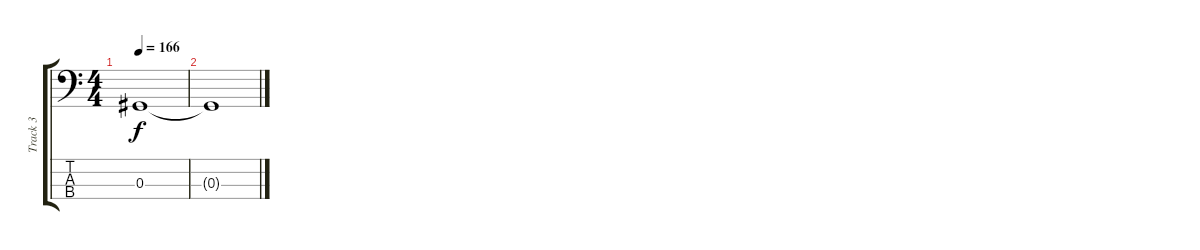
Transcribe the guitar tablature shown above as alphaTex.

\track ("Track 3" "Track 3") {instrument electricbasspick}
\staff {score tabs}
\tuning (Gb2 Db2 Ab1 Db1) {hide}
\ts (4 4)
\tempo 166
\clef f4
\ks c
0.3{t}.1{dy f} |
0.3{t}.1
